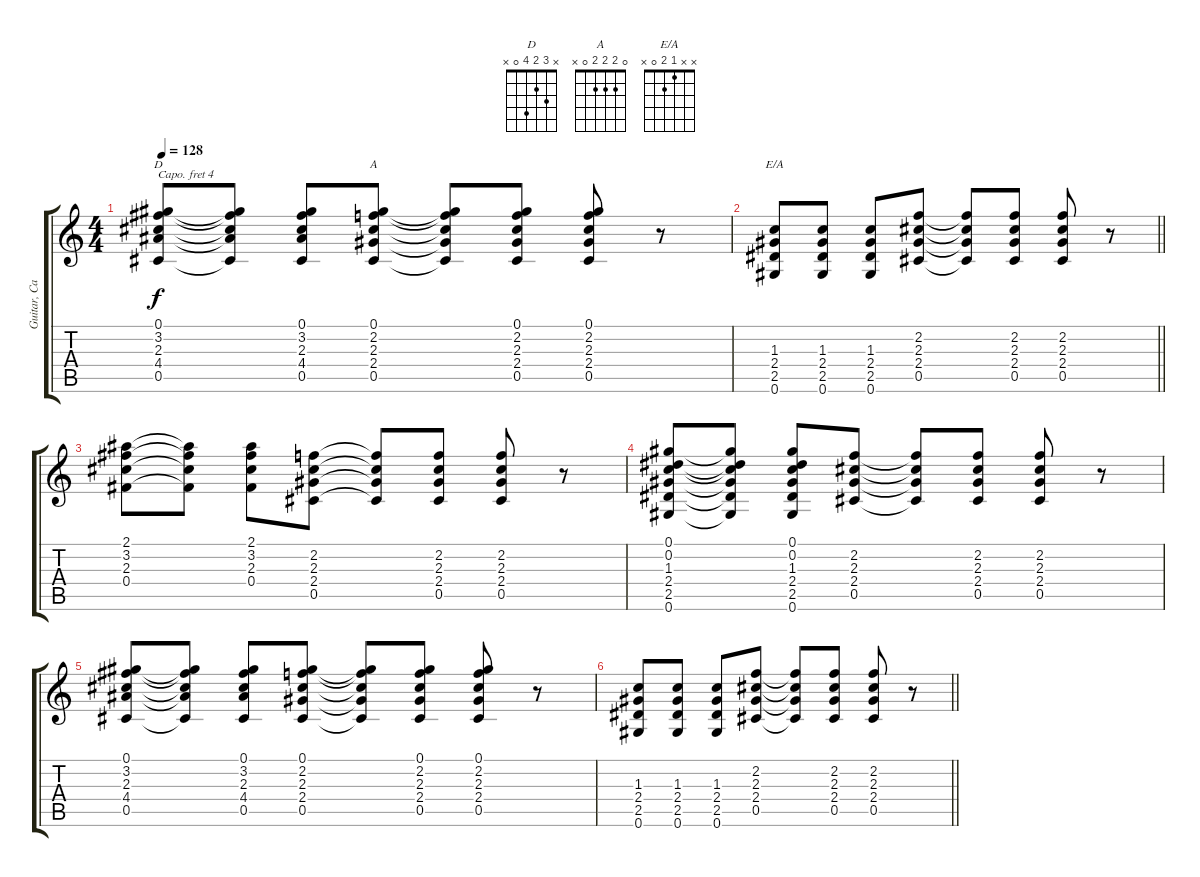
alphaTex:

\track ("Guitar, Capo at 4" "Guitar, Ca") {instrument acousticguitarsteel}
\staff {score tabs}
\capo 4
\tuning (E4 B3 G3 D3 A2 E2) {hide}
\chord ("D" x 3 2 4 0 x)
\chord ("A" 0 2 2 2 0 x)
\chord ("E/A" x x 1 2 0 x)
\ts (4 4)
\tempo 128
\clef g2
\ks c
(0.1 3.2 2.3 4.4 0.5).8{ch "D" dy f} (0.1{t} 3.2{t} 2.3{t} 4.4{t} 0.5{t}).8 (0.1 3.2 2.3 4.4 0.5).8 (0.1 2.2 2.3 2.4 0.5).8{ch "A"} (0.1{t} 2.2{t} 2.3{t} 2.4{t} 0.5{t}).8 (0.1 2.2 2.3 2.4 0.5).8 (0.1 2.2 2.3 2.4 0.5).8 r.8 |
\barLineRight lightlight
(1.3 2.4 2.5 0.6).8{ch "E/A"} (1.3 2.4 2.5 0.6).8 (1.3 2.4 2.5 0.6).8 (2.2 2.3 2.4 0.5).8 (2.2{t} 2.3{t} 2.4{t} 0.5{t}).8 (2.2 2.3 2.4 0.5).8 (2.2 2.3 2.4 0.5).8 r.8 |
(2.1 3.2 2.3 0.4).8 (2.1{t} 3.2{t} 2.3{t} 0.4{t}).8 (2.1 3.2 2.3 0.4).8 (2.2 2.3 2.4 0.5).8 (2.2{t} 2.3{t} 2.4{t} 0.5{t}).8 (2.2 2.3 2.4 0.5).8 (2.2 2.3 2.4 0.5).8 r.8 |
(0.1 0.2 1.3 2.4 2.5 0.6).8 (0.1{t} 0.2{t} 1.3{t} 2.4{t} 2.5{t} 0.6{t}).8 (0.1 0.2 1.3 2.4 2.5 0.6).8 (2.2 2.3 2.4 0.5).8 (2.2{t} 2.3{t} 2.4{t} 0.5{t}).8 (2.2 2.3 2.4 0.5).8 (2.2 2.3 2.4 0.5).8 r.8 |
(0.1 3.2 2.3 4.4 0.5).8 (0.1{t} 3.2{t} 2.3{t} 4.4{t} 0.5{t}).8 (0.1 3.2 2.3 4.4 0.5).8 (0.1 2.2 2.3 2.4 0.5).8 (0.1{t} 2.2{t} 2.3{t} 2.4{t} 0.5{t}).8 (0.1 2.2 2.3 2.4 0.5).8 (0.1 2.2 2.3 2.4 0.5).8 r.8 |
\barLineRight lightlight
(1.3 2.4 2.5 0.6).8 (1.3 2.4 2.5 0.6).8 (1.3 2.4 2.5 0.6).8 (2.2 2.3 2.4 0.5).8 (2.2{t} 2.3{t} 2.4{t} 0.5{t}).8 (2.2 2.3 2.4 0.5).8 (2.2 2.3 2.4 0.5).8 r.8
